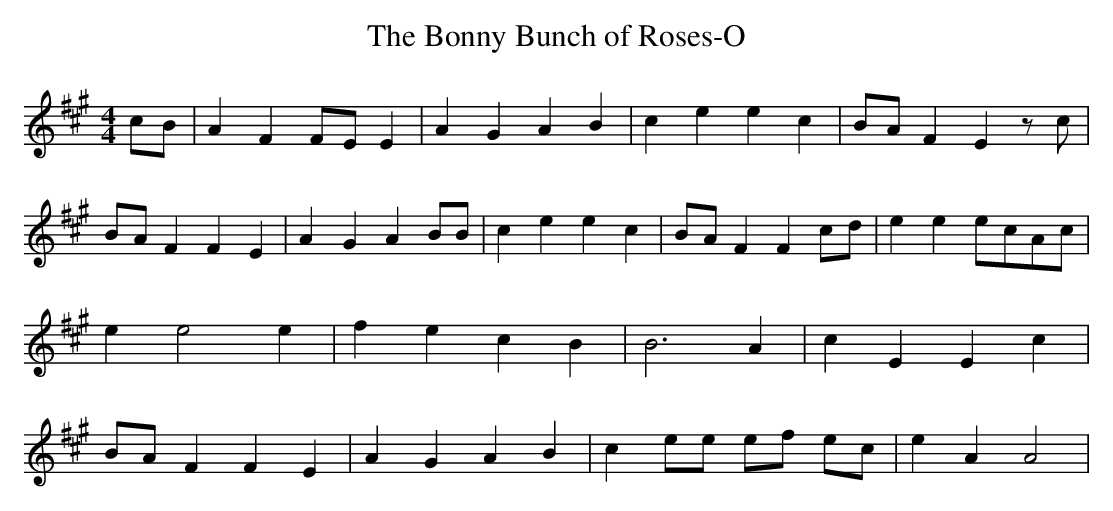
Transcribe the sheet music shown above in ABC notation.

X:1
T:The Bonny Bunch of Roses-O
M:4/4
L:1/4
K:A
 c/2B/2| A FF/2-E/2 E| A- G A B| c e e c|B/2-A/2 F E z/2 c/2|B/2-A/2 F F E|\
 A- G A B/2B/2| c e e c|B/2-A/2 F Fc/2-d/2| e ee/2-c/2A/2-c/2| e e2 e|\
 f e c B| B3 A| c E E c|B/2-A/2 F F E| A G A B| c e/2e/2 e/2f/2 e/2c/2|\
 e A A2|
